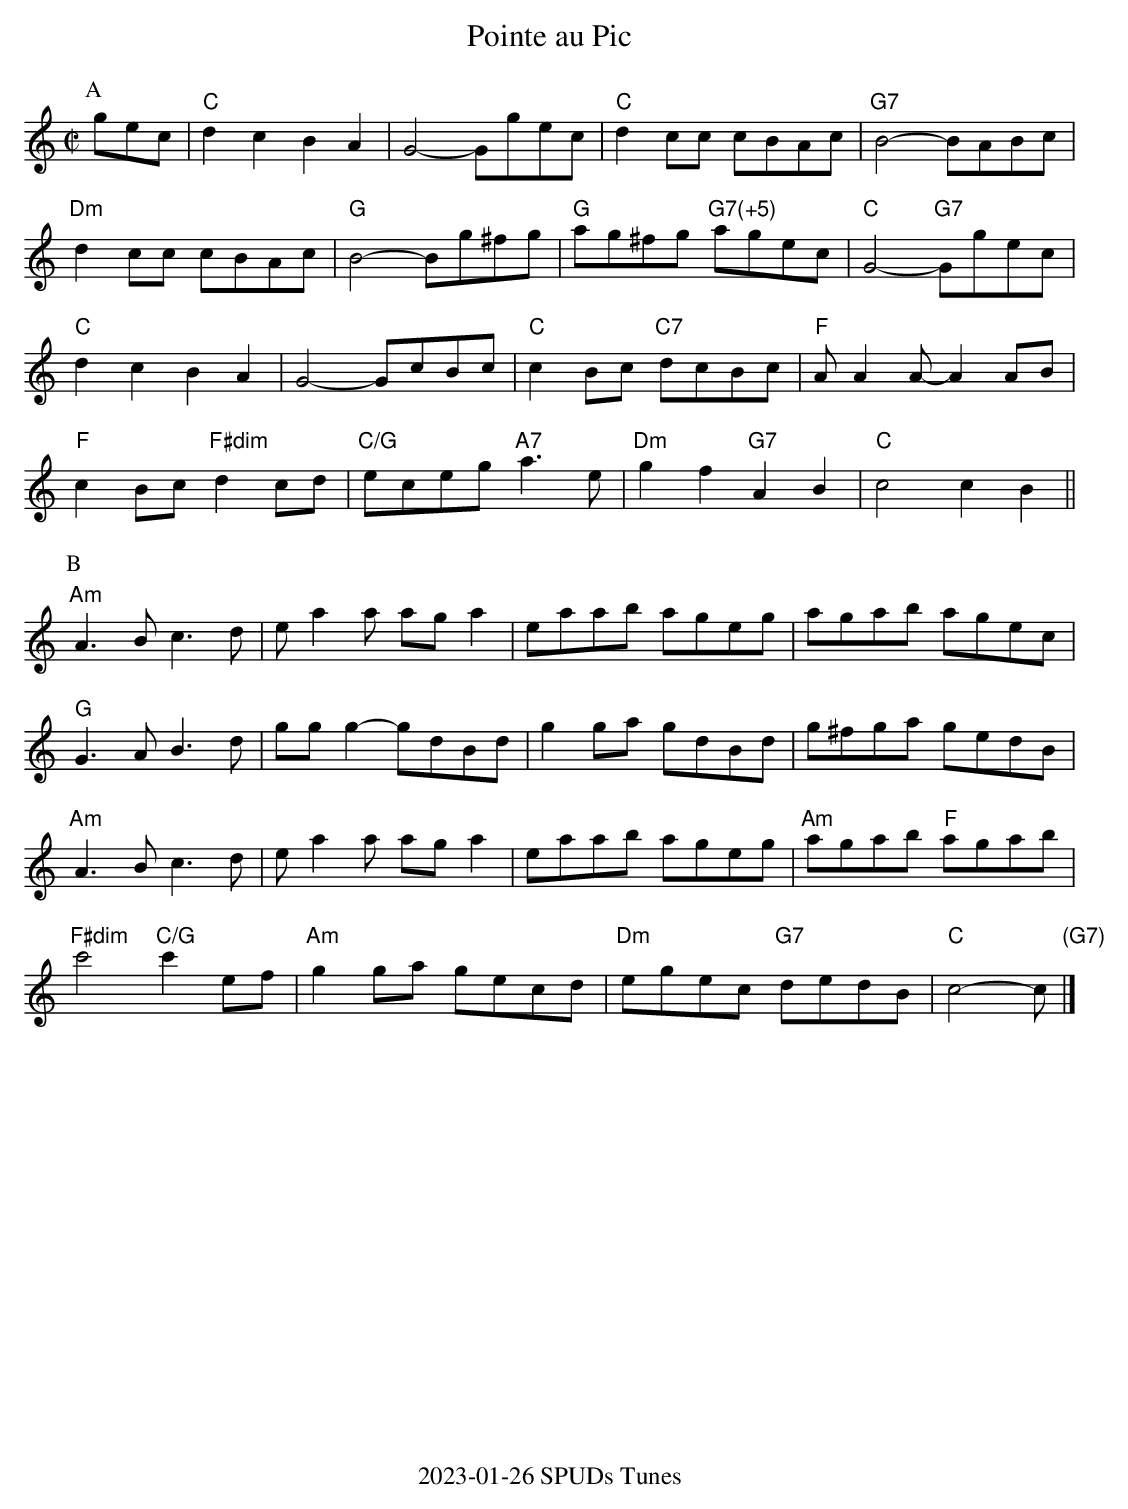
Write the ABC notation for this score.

X:1
T: Pointe au Pic
M: C|
K: C
P:A
gec| "C"d2c2 B2A2 |G4-Ggec|"C"d2cc cBAc |"G7"B4-BABc |
"Dm"d2cc cBAc |"G"B4-Bg^fg |"G"ag^fg "G7(+5)"agec |  "C"G4-"G7"Ggec |
"C"d2c2 B2A2 |G4-GcBc | "C"c2Bc "C7"dcBc | "F"A A2 A-A2 AB |
"F"c2Bc "F#dim"d2cd | "C/G"eceg "A7"a2>e2 | "Dm"g2f2 "G7"A2B2| "C"c4 c2B2 ||
P:B
"Am"A3B c3d | ea2a aga2 | eaab ageg |agab agec|
"G"G3A B3d |gg g2-gdBd| g2 ga gdBd | g^fga gedB|
"Am"A3B c3d|ea2a aga2 |eaab ageg |"Am"agab "F"agab|
"F#dim"c'4 "C/G"c'2 ef | "Am"g2ga gecd | "Dm"egec "G7"dedB | "C"c4 -c"(G7)" |]
